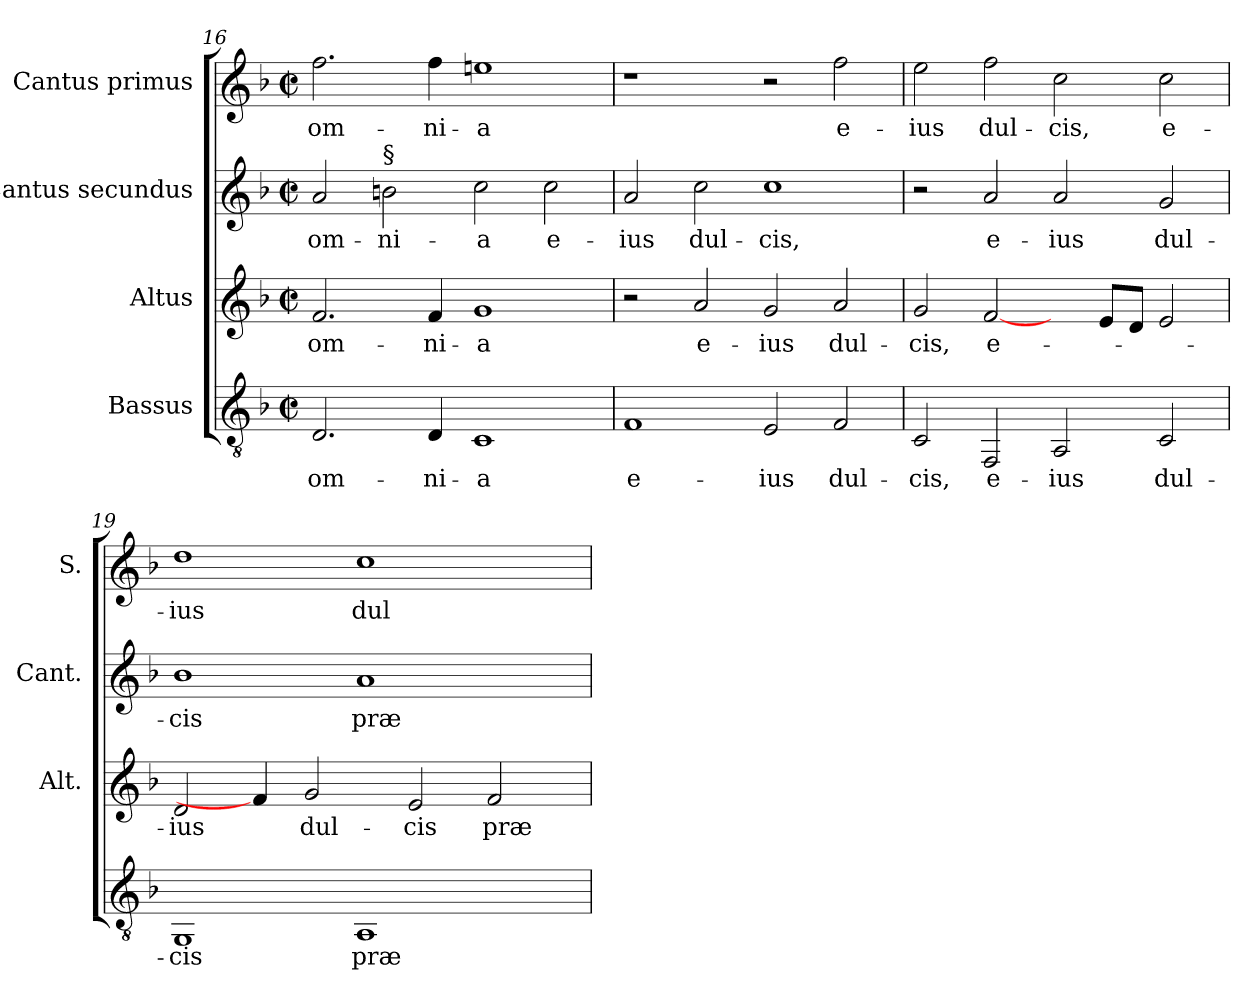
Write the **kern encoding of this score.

**kern	**text	**kern	**text	**kern	**text	**kern	**text
*part4	*part4	*part3	*part3	*part2	*part2	*part1	*part1
*staff4	*staff4	*staff3	*staff3	*staff2	*staff2	*staff1	*staff1
*I"Bassus	*	*I"Altus	*	*I"Cantus secundus	*	*I"Cantus primus	*
*	*	*I'Alt.	*	*I'Cant.	*	*I'S.	*
*clefGv2	*	*clefG2	*	*clefG2	*	*clefG2	*
*k[b-]	*	*k[b-]	*	*k[b-]	*	*k[b-]	*
*F:	*	*F:	*	*F:	*	*F:	*
*M2/2	*	*M2/2	*	*M2/2	*	*M2/2	*
*met(c|)	*	*met(c|)	*	*met(c|)	*	*met(c|)	*
=16	=16	=16	=16	=16	=16	=16	=16
!	!LO:LY:b:color=#000000	!	!	!	!	!	!
!	!	!	!LO:LY:b:color=#000000	!	!	!	!
!	!	!	!	!	!LO:LY:b:color=#000000	!	!
!	!	!	!	!	!	!	!LO:LY:b:color=#000000
2.Di/	om-	2.fi/	om-	2ai/	om-	2.ffi\	om-
!	!	!	!	!LO:TX:a:t=§	!	!	!
!	!	!	!	!	!LO:LY:b:color=#000000	!	!
.	.	.	.	2bi\	-ni-	.	.
!	!LO:LY:b:color=#000000	!	!	!	!	!	!
!	!	!	!LO:LY:b:color=#000000	!	!	!	!
!	!	!	!	!	!	!	!LO:LY:b:color=#000000
4Di/	-ni-	4fi/	-ni-	.	.	4ffi\	-ni-
!	!LO:LY:b:color=#000000	!	!	!	!	!	!
!	!	!	!LO:LY:b:color=#000000	!	!	!	!
!	!	!	!	!	!LO:LY:b:color=#000000	!	!
!	!	!	!	!	!	!	!LO:LY:b:color=#000000
1Ci	-a	1gi	-a	2cci\	-a	1eeni	-a
!	!	!	!	!	!LO:LY:b:color=#000000	!	!
.	.	.	.	2cci\	e-	.	.
=17	=17	=17	=17	=17	=17	=17	=17
!	!LO:LY:b:color=#000000	!	!	!	!	!	!
!	!	!	!	!	!LO:LY:b:color=#000000	!	!
1Fi	e-	2r	.	2ai/	-ius	1r	.
!	!	!	!LO:LY:b:color=#000000	!	!	!	!
!	!	!	!	!	!LO:LY:b:color=#000000	!	!
.	.	2ai/	e-	2cci\	dul-	.	.
!	!LO:LY:b:color=#000000	!	!	!	!	!	!
!	!	!	!LO:LY:b:color=#000000	!	!	!	!
!	!	!	!	!	!LO:LY:b:color=#000000	!	!
2Ei/	-ius	2gi/	-ius	1cci	-cis,	2r	.
!	!LO:LY:b:color=#000000	!	!	!	!	!	!
!	!	!	!LO:LY:b:color=#000000	!	!	!	!
!	!	!	!	!	!	!	!LO:LY:b:color=#000000
2Fi/	dul-	2ai/	dul-	.	.	2ffi\	e-
!!LO:LB:g=z
=18	=18	=18	=18	=18	=18	=18	=18
!	!LO:LY:b:color=#000000	!	!	!	!	!	!
!	!	!	!LO:LY:b:color=#000000	!	!	!	!
!	!	!	!	!	!	!	!LO:LY:b:color=#000000
2Ci/	-cis,	2gi/	-cis,	2r	.	2eei\	-ius
!	!LO:LY:b:color=#000000	!	!	!	!	!	!
!	!	!	!LO:LY:b:color=#000000	!	!	!	!
!	!	!	!	!	!LO:LY:b:color=#000000	!	!
!	!	!	!	!	!	!	!LO:LY:b:color=#000000
2FFi/	e-	[2fi/	e-	2ai/	e-	2ffi\	dul-
!	!LO:LY:b:color=#000000	!	!	!	!	!	!
!	!	!	!	!	!LO:LY:b:color=#000000	!	!
!	!	!	!	!	!	!	!LO:LY:b:color=#000000
2AAi/	-ius	4ryy	.	2ai/	-ius	2cci\	-cis,
.	.	8ei/L	.	.	.	.	.
.	.	8di/J	.	.	.	.	.
!	!LO:LY:b:color=#000000	!	!	!	!	!	!
!	!	!	!	!	!LO:LY:b:color=#000000	!	!
!	!	!	!	!	!	!	!LO:LY:b:color=#000000
2Ci/	dul-	2ei/	.	2gi/	dul-	2cci\	e-
=19	=19	=19	=19	=19	=19	=19	=19
!	!LO:LY:b:color=#000000	!	!	!	!	!	!
!	!	!	!LO:LY:b:color=#000000	!	!	!	!
!	!	!	!	!	!LO:LY:b:color=#000000	!	!
!	!	!	!	!	!	!	!LO:LY:b:color=#000000
1GGi	-cis	2di/	-ius	1b-i	-cis	1ddi	-ius
.	.	4fi/]	.	.	.	.	.
!	!	!	!LO:LY:b:color=#000000	!	!	!	!
.	.	2gi/	dul-	.	.	.	.
!	!LO:LY:b:color=#000000	!	!	!	!	!	!
!	!	!	!	!	!LO:LY:b:color=#000000	!	!
!	!	!	!	!	!	!	!LO:LY:b:color=#000000
1AAi	præ-	.	.	1ai	præ-	1cci	dul-
!	!	!	!LO:LY:b:color=#000000	!	!	!	!
.	.	2ei/	-cis	.	.	.	.
!	!	!	!LO:LY:b:color=#000000	!	!	!	!
.	.	2fi/	præ-	.	.	.	.
4ryy	.	.	.	4ryy	.	4ryy	.
=	=	=	=	=	=	=	=
*-	*-	*-	*-	*-	*-	*-	*-
